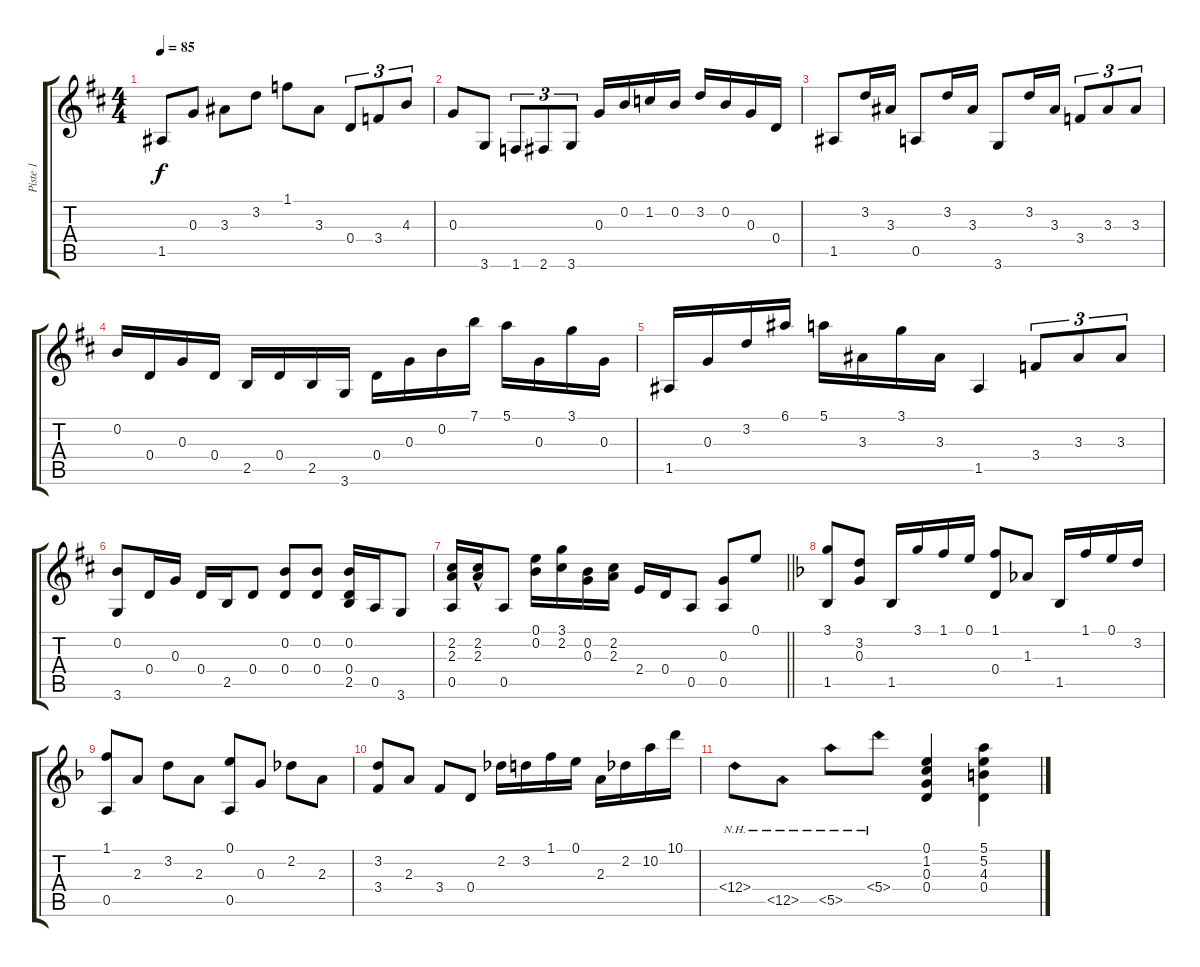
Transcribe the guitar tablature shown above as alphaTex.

\track ("Piste 1" "Piste 1") {instrument acousticguitarnylon}
\staff {score tabs}
\tuning (E4 B3 G3 D3 A2 E2) {hide}
\ts (4 4)
\tempo 85
\clef g2
\ks d
1.5.8{dy f} 0.3.8 3.3.8 3.2.8 1.1.8 3.3.8 0.4.8{tu (3 2)} 3.4.8{tu (3 2)} 4.3.8{tu (3 2)} |
0.3.8 3.6.8 1.6.8{tu (3 2)} 2.6.8{tu (3 2)} 3.6.8{tu (3 2)} 0.3.16 0.2.16 1.2.16 0.2.16 3.2.16 0.2.16 0.3.16 0.4.16 |
1.5.8 3.2.16 3.3.16 0.5.8 3.2.16 3.3.16 3.6.8 3.2.16 3.3.16 3.4.8{tu (3 2)} 3.3.8{tu (3 2)} 3.3.8{tu (3 2)} |
0.2.16 0.4.16 0.3.16 0.4.16 2.5.16 0.4.16 2.5.16 3.6.16 0.4.16 0.3.16 0.2.16 7.1.16 5.1.16 0.3.16 3.1.16 0.3.16 |
1.5.16 0.3.16 3.2.16 6.1.16 5.1.16 3.3.16 3.1.16 3.3.16 1.5.4 3.4.8{tu (3 2)} 3.3.8{tu (3 2)} 3.3.8{tu (3 2)} |
(0.2 3.6).8 0.4.16 0.3.16 0.4.16 2.5.16 0.4.8 (0.2 0.4).8 (0.2 0.4).8 (0.2 0.4 2.5).16 0.5.16 3.6.8 |
\barLineRight lightlight
(2.2 2.3 0.5).16 (2.2{hac} 2.3{hac}).16 0.5.8 (0.1 0.2).16 (3.1 2.2).16 (0.2 0.3).16 (2.2 2.3).16 2.4.16 0.4.16 0.5.8 (0.3 0.5).8 0.1.8 |
\ks f
(3.1 1.5).8 (3.2 0.3).8 1.5.16 3.1.16 1.1.16 0.1.16 (1.1 0.4).8 1.3.8 1.5.16 1.1.16 0.1.16 3.2.16 |
(1.1 0.5).8 2.3.8 3.2.8 2.3.8 (0.1 0.5).8 0.3.8 2.2.8 2.3.8 |
(3.2 3.4).8 2.3.8 3.4.8 0.4.8 2.2.16 3.2.16 1.1.16 0.1.16 2.3.16 2.2.16 10.2.16 10.1.16 |
12.4{nh}.8 12.5{nh}.8 5.5{nh}.8 5.4{nh}.8 (0.1 1.2 0.3 0.4).4 (5.1 5.2 4.3 0.4).4
